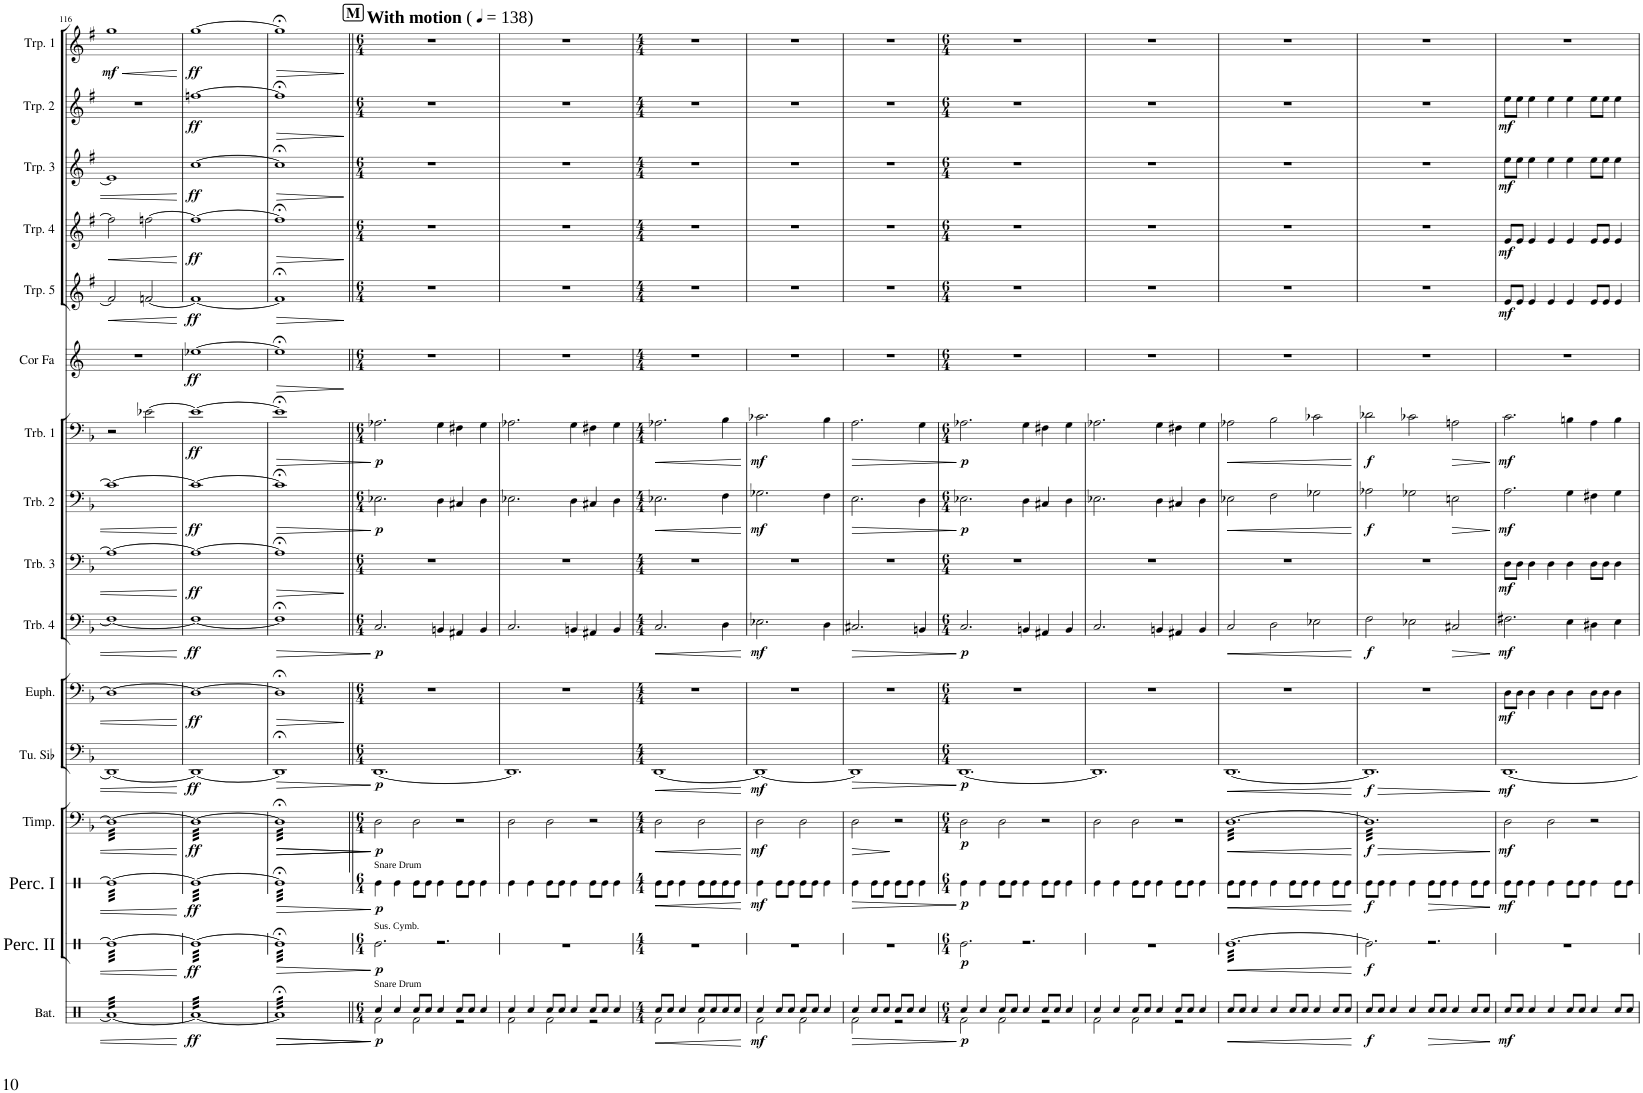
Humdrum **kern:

**kern	**dynam	**kern	**dynam	**kern	**dynam	**kern	**dynam	**kern	**dynam	**kern	**dynam	**kern	**dynam	**kern	**dynam	**kern	**dynam	**kern	**dynam	**kern	**dynam	**kern	**dynam	**kern	**dynam	**kern	**dynam	**kern	**dynam	**kern	**dynam
*part16	*part16	*part15	*part15	*part14	*part14	*part13	*part13	*part12	*part12	*part11	*part11	*part10	*part10	*part9	*part9	*part8	*part8	*part7	*part7	*part6	*part6	*part5	*part5	*part4	*part4	*part3	*part3	*part2	*part2	*part1	*part1
*staff16	*staff16	*staff15	*staff15	*staff14	*staff14	*staff13	*staff13	*staff12	*staff12	*staff11	*staff11	*staff10	*staff10	*staff9	*staff9	*staff8	*staff8	*staff7	*staff7	*staff6	*staff6	*staff5	*staff5	*staff4	*staff4	*staff3	*staff3	*staff2	*staff2	*staff1	*staff1
*I"Batterie	*	*I"Percussion II	*	*I"Percussion I	*	*I"Timpani	*	*I"Tuba en Sib	*	*I"Euphonium	*	*I"Trombone 4	*	*I"Trombone 3	*	*I"Trombone 2	*	*I"Trombone 1	*	*I"Cor en Fa	*	*I"Trompette 5	*	*I"Trompette 4	*	*I"Trompette 3	*	*I"Trompette 2	*	*I"Trompette 1	*
*I'Bat.	*	*I'Perc. II	*	*I'Perc. I	*	*I'Timp.	*	*I'Tu. Sib	*	*I'Euph.	*	*I'Trb. 4	*	*I'Trb. 3	*	*I'Trb. 2	*	*I'Trb. 1	*	*I'Cor Fa	*	*I'Trp. 5	*	*I'Trp. 4	*	*I'Trp. 3	*	*I'Trp. 2	*	*I'Trp. 1	*
!!LO:PB:g=z
*clefX	*	*clefX	*	*clefX	*	*clefF4	*	*clefF4	*	*clefF4	*	*clefF4	*	*clefF4	*	*clefF4	*	*clefF4	*	*clefG2	*	*clefG2	*	*clefG2	*	*clefG2	*	*clefG2	*	*clefG2	*
*	*	*	*	*	*	*	*	*	*	*	*	*	*	*	*	*	*	*	*	*Trd4c7	*	*Trd1c2	*	*Trd1c2	*	*Trd1c2	*	*Trd1c2	*	*Trd1c2	*
*k[]	*	*k[]	*	*k[]	*	*k[b-]	*	*k[b-]	*	*k[b-]	*	*k[b-]	*	*k[b-]	*	*k[b-]	*	*k[b-]	*	*k[]	*	*k[f#]	*	*k[f#]	*	*k[f#]	*	*k[f#]	*	*k[f#]	*
*M4/4	*	*M4/4	*	*M4/4	*	*M4/4	*	*M4/4	*	*M4/4	*	*M4/4	*	*M4/4	*	*M4/4	*	*M4/4	*	*M4/4	*	*M4/4	*	*M4/4	*	*M4/4	*	*M4/4	*	*M4/4	*
=116	=116	=116	=116	=116	=116	=116	=116	=116	=116	=116	=116	=116	=116	=116	=116	=116	=116	=116	=116	=116	=116	=116	=116	=116	=116	=116	=116	=116	=116	=116	=116
!	!	!	!	!	!	!	!	!	!	!	!	!	!	!	!	!	!	!	!	!	!	!	!LO:HP:b	!	!LO:HP:b	!	!	!	!	!	!LO:HP:b
!	!	!	!	!	!	!	!	!	!	!	!	!	!	!	!	!	!	!	!	!	!	!	!	!	!	!	!	!	!	!	!LO:DY:n=1:b
*tremolo	*	*	*	*	*	*	*	*	*	*	*	*	*	*	*	*	*	*	*	*	*	*	*	*	*	*	*	*	*	*	*
*	*	*tremolo	*	*	*	*	*	*	*	*	*	*	*	*	*	*	*	*	*	*	*	*	*	*	*	*	*	*	*	*	*
*	*	*	*	*tremolo	*	*	*	*	*	*	*	*	*	*	*	*	*	*	*	*	*	*	*	*	*	*	*	*	*	*	*
*	*	*	*	*	*	*tremolo	*	*	*	*	*	*	*	*	*	*	*	*	*	*	*	*	*	*	*	*	*	*	*	*	*
32RaLLL	.	32ReLLL	.	32ReLLL	.	32DLLL	.	1DD_	.	1D_	.	1F_	.	1A-_	.	1c_	.	2r	.	1r	.	2f/]	<	2ff\]	<	1e]	.	1r	.	1gg	< mf
32Ra	.	32Re	.	32Re	.	32D	.	.	.	.	.	.	.	.	.	.	.	.	.	.	.	.	.	.	.	.	.	.	.	.	.
32Ra	.	32Re	.	32Re	.	32D	.	.	.	.	.	.	.	.	.	.	.	.	.	.	.	.	.	.	.	.	.	.	.	.	.
32Ra	.	32Re	.	32Re	.	32D	.	.	.	.	.	.	.	.	.	.	.	.	.	.	.	.	.	.	.	.	.	.	.	.	.
32Ra	.	32Re	.	32Re	.	32D	.	.	.	.	.	.	.	.	.	.	.	.	.	.	.	.	.	.	.	.	.	.	.	.	.
32Ra	.	32Re	.	32Re	.	32D	.	.	.	.	.	.	.	.	.	.	.	.	.	.	.	.	.	.	.	.	.	.	.	.	.
32Ra	.	32Re	.	32Re	.	32D	.	.	.	.	.	.	.	.	.	.	.	.	.	.	.	.	.	.	.	.	.	.	.	.	.
32Ra	.	32Re	.	32Re	.	32D	.	.	.	.	.	.	.	.	.	.	.	.	.	.	.	.	.	.	.	.	.	.	.	.	.
32Ra	.	32Re	.	32Re	.	32D	.	.	.	.	.	.	.	.	.	.	.	.	.	.	.	.	.	.	.	.	.	.	.	.	.
32Ra	.	32Re	.	32Re	.	32D	.	.	.	.	.	.	.	.	.	.	.	.	.	.	.	.	.	.	.	.	.	.	.	.	.
32Ra	.	32Re	.	32Re	.	32D	.	.	.	.	.	.	.	.	.	.	.	.	.	.	.	.	.	.	.	.	.	.	.	.	.
32Ra	.	32Re	.	32Re	.	32D	.	.	.	.	.	.	.	.	.	.	.	.	.	.	.	.	.	.	.	.	.	.	.	.	.
32Ra	.	32Re	.	32Re	.	32D	.	.	.	.	.	.	.	.	.	.	.	.	.	.	.	.	.	.	.	.	.	.	.	.	.
32Ra	.	32Re	.	32Re	.	32D	.	.	.	.	.	.	.	.	.	.	.	.	.	.	.	.	.	.	.	.	.	.	.	.	.
32Ra	.	32Re	.	32Re	.	32D	.	.	.	.	.	.	.	.	.	.	.	.	.	.	.	.	.	.	.	.	.	.	.	.	.
32Ra	.	32Re	.	32Re	.	32D	.	.	.	.	.	.	.	.	.	.	.	.	.	.	.	.	.	.	.	.	.	.	.	.	.
32Ra	.	32Re	.	32Re	.	32D	.	.	.	.	.	.	.	.	.	.	.	[2e-X\	.	.	.	[2fn/	.	[2ffn\	.	.	.	.	.	.	.
32Ra	.	32Re	.	32Re	.	32D	.	.	.	.	.	.	.	.	.	.	.	.	.	.	.	.	.	.	.	.	.	.	.	.	.
32Ra	.	32Re	.	32Re	.	32D	.	.	.	.	.	.	.	.	.	.	.	.	.	.	.	.	.	.	.	.	.	.	.	.	.
32Ra	.	32Re	.	32Re	.	32D	.	.	.	.	.	.	.	.	.	.	.	.	.	.	.	.	.	.	.	.	.	.	.	.	.
32Ra	.	32Re	.	32Re	.	32D	.	.	.	.	.	.	.	.	.	.	.	.	.	.	.	.	.	.	.	.	.	.	.	.	.
32Ra	.	32Re	.	32Re	.	32D	.	.	.	.	.	.	.	.	.	.	.	.	.	.	.	.	.	.	.	.	.	.	.	.	.
32Ra	.	32Re	.	32Re	.	32D	.	.	.	.	.	.	.	.	.	.	.	.	.	.	.	.	.	.	.	.	.	.	.	.	.
32Ra	.	32Re	.	32Re	.	32D	.	.	.	.	.	.	.	.	.	.	.	.	.	.	.	.	.	.	.	.	.	.	.	.	.
32Ra	.	32Re	.	32Re	.	32D	.	.	.	.	.	.	.	.	.	.	.	.	.	.	.	.	.	.	.	.	.	.	.	.	.
32Ra	.	32Re	.	32Re	.	32D	.	.	.	.	.	.	.	.	.	.	.	.	.	.	.	.	.	.	.	.	.	.	.	.	.
32Ra	.	32Re	.	32Re	.	32D	.	.	.	.	.	.	.	.	.	.	.	.	.	.	.	.	.	.	.	.	.	.	.	.	.
32Ra	.	32Re	.	32Re	.	32D	.	.	.	.	.	.	.	.	.	.	.	.	.	.	.	.	.	.	.	.	.	.	.	.	.
32Ra	.	32Re	.	32Re	.	32D	.	.	.	.	.	.	.	.	.	.	.	.	.	.	.	.	.	.	.	.	.	.	.	.	.
32Ra	.	32Re	.	32Re	.	32D	.	.	.	.	.	.	.	.	.	.	.	.	.	.	.	.	.	.	.	.	.	.	.	.	.
32Ra	.	32Re	.	32Re	.	32D	.	.	.	.	.	.	.	.	.	.	.	.	.	.	.	.	.	.	.	.	.	.	.	.	.
32RaJJJ	.	32ReJJJ	.	32ReJJJ	.	32DJJJ	.	.	.	.	.	.	.	.	.	.	.	.	.	.	.	.	.	.	.	.	.	.	.	.	.
.	.	.	.	.	.	.	.	.	.	.	.	.	.	.	.	.	.	.	.	.	.	.	[	.	[	.	.	.	.	.	[
=117	=117	=117	=117	=117	=117	=117	=117	=117	=117	=117	=117	=117	=117	=117	=117	=117	=117	=117	=117	=117	=117	=117	=117	=117	=117	=117	=117	=117	=117	=117	=117
!	!LO:DY:b	!	!LO:DY:b	!	!LO:DY:b	!	!LO:DY:b	!	!LO:DY:b	!	!LO:DY:b	!	!LO:DY:b	!	!LO:DY:b	!	!LO:DY:b	!	!LO:DY:b	!	!LO:DY:b	!	!LO:DY:b	!	!LO:DY:b	!	!LO:DY:b	!	!LO:DY:b	!	!LO:DY:b
32RaLLL	ff	32ReLLL	ff	32ReLLL	ff	32DLLL	ff	1DD_	ff	1D_	ff	1F_	ff	1A-_	ff	1c_	ff	1e-_	ff	[1ee-X	ff	1f_	ff	1ff_	ff	[1cc	ff	[1ffn	ff	[1gg	ff
32Ra	.	32Re	.	32Re	.	32D	.	.	.	.	.	.	.	.	.	.	.	.	.	.	.	.	.	.	.	.	.	.	.	.	.
32Ra	.	32Re	.	32Re	.	32D	.	.	.	.	.	.	.	.	.	.	.	.	.	.	.	.	.	.	.	.	.	.	.	.	.
32Ra	.	32Re	.	32Re	.	32D	.	.	.	.	.	.	.	.	.	.	.	.	.	.	.	.	.	.	.	.	.	.	.	.	.
32Ra	.	32Re	.	32Re	.	32D	.	.	.	.	.	.	.	.	.	.	.	.	.	.	.	.	.	.	.	.	.	.	.	.	.
32Ra	.	32Re	.	32Re	.	32D	.	.	.	.	.	.	.	.	.	.	.	.	.	.	.	.	.	.	.	.	.	.	.	.	.
32Ra	.	32Re	.	32Re	.	32D	.	.	.	.	.	.	.	.	.	.	.	.	.	.	.	.	.	.	.	.	.	.	.	.	.
32Ra	.	32Re	.	32Re	.	32D	.	.	.	.	.	.	.	.	.	.	.	.	.	.	.	.	.	.	.	.	.	.	.	.	.
32Ra	.	32Re	.	32Re	.	32D	.	.	.	.	.	.	.	.	.	.	.	.	.	.	.	.	.	.	.	.	.	.	.	.	.
32Ra	.	32Re	.	32Re	.	32D	.	.	.	.	.	.	.	.	.	.	.	.	.	.	.	.	.	.	.	.	.	.	.	.	.
32Ra	.	32Re	.	32Re	.	32D	.	.	.	.	.	.	.	.	.	.	.	.	.	.	.	.	.	.	.	.	.	.	.	.	.
32Ra	.	32Re	.	32Re	.	32D	.	.	.	.	.	.	.	.	.	.	.	.	.	.	.	.	.	.	.	.	.	.	.	.	.
32Ra	.	32Re	.	32Re	.	32D	.	.	.	.	.	.	.	.	.	.	.	.	.	.	.	.	.	.	.	.	.	.	.	.	.
32Ra	.	32Re	.	32Re	.	32D	.	.	.	.	.	.	.	.	.	.	.	.	.	.	.	.	.	.	.	.	.	.	.	.	.
32Ra	.	32Re	.	32Re	.	32D	.	.	.	.	.	.	.	.	.	.	.	.	.	.	.	.	.	.	.	.	.	.	.	.	.
32Ra	.	32Re	.	32Re	.	32D	.	.	.	.	.	.	.	.	.	.	.	.	.	.	.	.	.	.	.	.	.	.	.	.	.
32Ra	.	32Re	.	32Re	.	32D	.	.	.	.	.	.	.	.	.	.	.	.	.	.	.	.	.	.	.	.	.	.	.	.	.
32Ra	.	32Re	.	32Re	.	32D	.	.	.	.	.	.	.	.	.	.	.	.	.	.	.	.	.	.	.	.	.	.	.	.	.
32Ra	.	32Re	.	32Re	.	32D	.	.	.	.	.	.	.	.	.	.	.	.	.	.	.	.	.	.	.	.	.	.	.	.	.
32Ra	.	32Re	.	32Re	.	32D	.	.	.	.	.	.	.	.	.	.	.	.	.	.	.	.	.	.	.	.	.	.	.	.	.
32Ra	.	32Re	.	32Re	.	32D	.	.	.	.	.	.	.	.	.	.	.	.	.	.	.	.	.	.	.	.	.	.	.	.	.
32Ra	.	32Re	.	32Re	.	32D	.	.	.	.	.	.	.	.	.	.	.	.	.	.	.	.	.	.	.	.	.	.	.	.	.
32Ra	.	32Re	.	32Re	.	32D	.	.	.	.	.	.	.	.	.	.	.	.	.	.	.	.	.	.	.	.	.	.	.	.	.
32Ra	.	32Re	.	32Re	.	32D	.	.	.	.	.	.	.	.	.	.	.	.	.	.	.	.	.	.	.	.	.	.	.	.	.
32Ra	.	32Re	.	32Re	.	32D	.	.	.	.	.	.	.	.	.	.	.	.	.	.	.	.	.	.	.	.	.	.	.	.	.
32Ra	.	32Re	.	32Re	.	32D	.	.	.	.	.	.	.	.	.	.	.	.	.	.	.	.	.	.	.	.	.	.	.	.	.
32Ra	.	32Re	.	32Re	.	32D	.	.	.	.	.	.	.	.	.	.	.	.	.	.	.	.	.	.	.	.	.	.	.	.	.
32Ra	.	32Re	.	32Re	.	32D	.	.	.	.	.	.	.	.	.	.	.	.	.	.	.	.	.	.	.	.	.	.	.	.	.
32Ra	.	32Re	.	32Re	.	32D	.	.	.	.	.	.	.	.	.	.	.	.	.	.	.	.	.	.	.	.	.	.	.	.	.
32Ra	.	32Re	.	32Re	.	32D	.	.	.	.	.	.	.	.	.	.	.	.	.	.	.	.	.	.	.	.	.	.	.	.	.
32Ra	.	32Re	.	32Re	.	32D	.	.	.	.	.	.	.	.	.	.	.	.	.	.	.	.	.	.	.	.	.	.	.	.	.
32RaJJJ	.	32ReJJJ	.	32ReJJJ	.	32DJJJ	.	.	.	.	.	.	.	.	.	.	.	.	.	.	.	.	.	.	.	.	.	.	.	.	.
=118	=118	=118	=118	=118	=118	=118	=118	=118	=118	=118	=118	=118	=118	=118	=118	=118	=118	=118	=118	=118	=118	=118	=118	=118	=118	=118	=118	=118	=118	=118	=118
!	!LO:HP:b	!	!	!	!	!	!	!	!	!	!	!	!	!	!	!	!	!	!	!	!	!	!	!	!	!	!	!	!	!	!
!	!LO:HP:n=1:b	!	!LO:HP:b	!	!LO:HP:b	!	!LO:HP:b	!	!	!	!	!	!	!	!	!	!	!	!	!	!	!	!	!	!	!	!	!	!	!	!
!	!	!	!	!	!	!	!LO:HP:n=1:b	!	!LO:HP:b	!	!LO:HP:b	!	!LO:HP:b	!	!LO:HP:b	!	!LO:HP:b	!	!LO:HP:b	!	!LO:HP:b	!	!LO:HP:b	!	!LO:HP:b	!	!LO:HP:b	!	!LO:HP:b	!	!LO:HP:b
32Ra;<]LLL	> >	32Re;<]LLL	>	32Re;<]LLL	>	32D;<]LLL	> >	1DD;<]	>	1D;<]	>	1F;<]	>	1A-;<]	>	1c;<]	>	1e-;<]	>	1ee-;<]	>	1f;<]	>	1ff;<]	>	1cc;<]	>	1ff;<]	>	1gg;<]	>
32Ra;<	.	32Re;<	.	32Re;<	.	32D;<	.	.	.	.	.	.	.	.	.	.	.	.	.	.	.	.	.	.	.	.	.	.	.	.	.
32Ra;<	.	32Re;<	.	32Re;<	.	32D;<	.	.	.	.	.	.	.	.	.	.	.	.	.	.	.	.	.	.	.	.	.	.	.	.	.
32Ra;<	.	32Re;<	.	32Re;<	.	32D;<	.	.	.	.	.	.	.	.	.	.	.	.	.	.	.	.	.	.	.	.	.	.	.	.	.
32Ra;<	.	32Re;<	.	32Re;<	.	32D;<	.	.	.	.	.	.	.	.	.	.	.	.	.	.	.	.	.	.	.	.	.	.	.	.	.
32Ra;<	.	32Re;<	.	32Re;<	.	32D;<	.	.	.	.	.	.	.	.	.	.	.	.	.	.	.	.	.	.	.	.	.	.	.	.	.
32Ra;<	.	32Re;<	.	32Re;<	.	32D;<	.	.	.	.	.	.	.	.	.	.	.	.	.	.	.	.	.	.	.	.	.	.	.	.	.
32Ra;<	.	32Re;<	.	32Re;<	.	32D;<	.	.	.	.	.	.	.	.	.	.	.	.	.	.	.	.	.	.	.	.	.	.	.	.	.
32Ra;<	.	32Re;<	.	32Re;<	.	32D;<	.	.	.	.	.	.	.	.	.	.	.	.	.	.	.	.	.	.	.	.	.	.	.	.	.
32Ra;<	.	32Re;<	.	32Re;<	.	32D;<	.	.	.	.	.	.	.	.	.	.	.	.	.	.	.	.	.	.	.	.	.	.	.	.	.
32Ra;<	.	32Re;<	.	32Re;<	.	32D;<	.	.	.	.	.	.	.	.	.	.	.	.	.	.	.	.	.	.	.	.	.	.	.	.	.
32Ra;<	.	32Re;<	.	32Re;<	.	32D;<	.	.	.	.	.	.	.	.	.	.	.	.	.	.	.	.	.	.	.	.	.	.	.	.	.
32Ra;<	.	32Re;<	.	32Re;<	.	32D;<	.	.	.	.	.	.	.	.	.	.	.	.	.	.	.	.	.	.	.	.	.	.	.	.	.
32Ra;<	.	32Re;<	.	32Re;<	.	32D;<	.	.	.	.	.	.	.	.	.	.	.	.	.	.	.	.	.	.	.	.	.	.	.	.	.
32Ra;<	.	32Re;<	.	32Re;<	.	32D;<	.	.	.	.	.	.	.	.	.	.	.	.	.	.	.	.	.	.	.	.	.	.	.	.	.
32Ra;<	.	32Re;<	.	32Re;<	.	32D;<	.	.	.	.	.	.	.	.	.	.	.	.	.	.	.	.	.	.	.	.	.	.	.	.	.
32Ra;<	.	32Re;<	.	32Re;<	.	32D;<	.	.	.	.	.	.	.	.	.	.	.	.	.	.	.	.	.	.	.	.	.	.	.	.	.
32Ra;<	.	32Re;<	.	32Re;<	.	32D;<	.	.	.	.	.	.	.	.	.	.	.	.	.	.	.	.	.	.	.	.	.	.	.	.	.
32Ra;<	.	32Re;<	.	32Re;<	.	32D;<	.	.	.	.	.	.	.	.	.	.	.	.	.	.	.	.	.	.	.	.	.	.	.	.	.
32Ra;<	.	32Re;<	.	32Re;<	.	32D;<	.	.	.	.	.	.	.	.	.	.	.	.	.	.	.	.	.	.	.	.	.	.	.	.	.
32Ra;<	.	32Re;<	.	32Re;<	.	32D;<	.	.	.	.	.	.	.	.	.	.	.	.	.	.	.	.	.	.	.	.	.	.	.	.	.
32Ra;<	.	32Re;<	.	32Re;<	.	32D;<	.	.	.	.	.	.	.	.	.	.	.	.	.	.	.	.	.	.	.	.	.	.	.	.	.
32Ra;<	.	32Re;<	.	32Re;<	.	32D;<	.	.	.	.	.	.	.	.	.	.	.	.	.	.	.	.	.	.	.	.	.	.	.	.	.
32Ra;<	.	32Re;<	.	32Re;<	.	32D;<	.	.	.	.	.	.	.	.	.	.	.	.	.	.	.	.	.	.	.	.	.	.	.	.	.
32Ra;<	.	32Re;<	.	32Re;<	.	32D;<	.	.	.	.	.	.	.	.	.	.	.	.	.	.	.	.	.	.	.	.	.	.	.	.	.
32Ra;<	.	32Re;<	.	32Re;<	.	32D;<	.	.	.	.	.	.	.	.	.	.	.	.	.	.	.	.	.	.	.	.	.	.	.	.	.
32Ra;<	.	32Re;<	.	32Re;<	.	32D;<	.	.	.	.	.	.	.	.	.	.	.	.	.	.	.	.	.	.	.	.	.	.	.	.	.
32Ra;<	.	32Re;<	.	32Re;<	.	32D;<	.	.	.	.	.	.	.	.	.	.	.	.	.	.	.	.	.	.	.	.	.	.	.	.	.
32Ra;<	.	32Re;<	.	32Re;<	.	32D;<	.	.	.	.	.	.	.	.	.	.	.	.	.	.	.	.	.	.	.	.	.	.	.	.	.
32Ra;<	.	32Re;<	.	32Re;<	.	32D;<	.	.	.	.	.	.	.	.	.	.	.	.	.	.	.	.	.	.	.	.	.	.	.	.	.
32Ra;<	.	32Re;<	.	32Re;<	.	32D;<	.	.	.	.	.	.	.	.	.	.	.	.	.	.	.	.	.	.	.	.	.	.	.	.	.
32Ra;<JJJ	.	32Re;<JJJ	.	32Re;<JJJ	.	32D;<JJJ	.	.	.	.	.	.	.	.	.	.	.	.	.	.	.	.	.	.	.	.	.	.	.	.	.
*	*	*	*	*	*	*Xtremolo	*	*	*	*	*	*	*	*	*	*	*	*	*	*	*	*	*	*	*	*	*	*	*	*	*
*	*	*	*	*Xtremolo	*	*	*	*	*	*	*	*	*	*	*	*	*	*	*	*	*	*	*	*	*	*	*	*	*	*	*
*	*	*Xtremolo	*	*	*	*	*	*	*	*	*	*	*	*	*	*	*	*	*	*	*	*	*	*	*	*	*	*	*	*	*
*Xtremolo	*	*	*	*	*	*	*	*	*	*	*	*	*	*	*	*	*	*	*	*	*	*	*	*	*	*	*	*	*	*	*
.	]	.	]	.	]	.	]	.	]	.	]	.	]	.	]	.	]	.	]	.	]	.	]	.	]	.	]	.	]	.	]
=119||	=119||	=119||	=119||	=119||	=119||	=119||	=119||	=119||	=119||	=119||	=119||	=119||	=119||	=119||	=119||	=119||	=119||	=119||	=119||	=119||	=119||	=119||	=119||	=119||	=119||	=119||	=119||	=119||	=119||	=119||	=119||
!!LO:REH:place=s1:a:B:cj:fs=14:t=M
*M6/4	*	*M6/4	*	*M6/4	*	*M6/4	*	*M6/4	*	*M6/4	*	*M6/4	*	*M6/4	*	*M6/4	*	*M6/4	*	*M6/4	*	*M6/4	*	*M6/4	*	*M6/4	*	*M6/4	*	*M6/4	*
*	*	*	*	*	*	*	*	*	*	*	*	*	*	*	*	*	*	*	*	*	*	*	*	*	*	*	*	*	*	*MM138	*
*^	*	*	*	*	*	*	*	*	*	*	*	*	*	*	*	*	*	*	*	*	*	*	*	*	*	*	*	*	*	*	*
!	!	!	!	!	!	!	!	!	!	!	!	!	!	!	!	!	!	!	!	!	!	!	!	!	!	!	!	!	!	!	!LO:TX:a:B:t=With motion	!
!	!	!	!	!	!	!	!	!	!	!	!	!	!	!	!	!	!	!	!	!	!	!	!	!	!	!	!	!	!	!	!LO:TX:a:t=(	!
!	!	!	!	!	!	!	!	!	!	!	!	!	!	!	!	!	!	!	!	!	!	!	!	!	!	!	!	!	!	!	!LO:TX:a:t=)	!
!	!	!	!	!	!LO:TX:a:t=Snare Drum	!	!	!	!	!	!	!	!	!	!	!	!	!	!	!	!	!	!	!	!	!	!	!	!	!	!	!
!	!	!	!LO:TX:a:t=Sus. Cymb.	!	!	!	!	!	!	!	!	!	!	!	!	!	!	!	!	!	!	!	!	!	!	!	!	!	!	!	!	!
!LO:TX:a:t=Snare Drum	!	!	!	!	!	!	!	!	!	!	!	!	!	!	!	!	!	!	!	!	!	!	!	!	!	!	!	!	!	!	!	!
!	!	!LO:DY:b	!	!LO:DY:b	!	!LO:DY:b	!	!LO:DY:b	!	!LO:DY:b	!	!	!	!LO:DY:b	!	!	!	!LO:DY:b	!	!LO:DY:b	!	!	!	!	!	!	!	!	!	!	!	!
4Rcc/	2Rf\	p	2.Re\	p	4Re\	p	2D\	p	[1.DD	p	1.r	.	2.C/	p	1.r	.	2.E-X\	p	2.A-X\	p	1.r	.	1.r	.	1.r	.	1.r	.	1.r	.	1.r	.
4Rcc/	.	]	.	.	4Re\	.	.	.	.	.	.	.	.	.	.	.	.	.	.	.	.	.	.	.	.	.	.	.	.	.	.	.
8Rcc/L	2Rf\	.	.	.	8Re\L	.	2D\	]	.	.	.	.	.	.	.	.	.	.	.	.	.	.	.	.	.	.	.	.	.	.	.	.
8Rcc/J	.	.	.	.	8Re\J	.	.	.	.	.	.	.	.	.	.	.	.	.	.	.	.	.	.	.	.	.	.	.	.	.	.	.
4Rcc/	.	.	2.r	.	4Re\	.	.	.	.	.	.	.	4BBn/	.	.	.	4D\	.	4G\	.	.	.	.	.	.	.	.	.	.	.	.	.
8Rcc/L	2r	.	.	.	8Re\L	.	2r	.	.	.	.	.	4AA#X/	.	.	.	4C#X/	.	4F#X\	.	.	.	.	.	.	.	.	.	.	.	.	.
8Rcc/J	.	.	.	.	8Re\J	.	.	.	.	.	.	.	.	.	.	.	.	.	.	.	.	.	.	.	.	.	.	.	.	.	.	.
4Rcc/	.	.	.	.	4Re\	.	.	.	.	.	.	.	4BB/	.	.	.	4D\	.	4G\	.	.	.	.	.	.	.	.	.	.	.	.	.
=120	=120	=120	=120	=120	=120	=120	=120	=120	=120	=120	=120	=120	=120	=120	=120	=120	=120	=120	=120	=120	=120	=120	=120	=120	=120	=120	=120	=120	=120	=120	=120	=120
4Rcc/	2Rf\	.	1.r	.	4Re\	.	2D\	.	1.DD]	.	1.r	.	2.C/	.	1.r	.	2.E-X\	.	2.A-X\	.	1.r	.	1.r	.	1.r	.	1.r	.	1.r	.	1.r	.
4Rcc/	.	.	.	.	4Re\	.	.	.	.	.	.	.	.	.	.	.	.	.	.	.	.	.	.	.	.	.	.	.	.	.	.	.
8Rcc/L	2Rf\	.	.	.	8Re\L	.	2D\	.	.	.	.	.	.	.	.	.	.	.	.	.	.	.	.	.	.	.	.	.	.	.	.	.
8Rcc/J	.	.	.	.	8Re\J	.	.	.	.	.	.	.	.	.	.	.	.	.	.	.	.	.	.	.	.	.	.	.	.	.	.	.
4Rcc/	.	.	.	.	4Re\	.	.	.	.	.	.	.	4BBn/	.	.	.	4D\	.	4G\	.	.	.	.	.	.	.	.	.	.	.	.	.
8Rcc/L	2r	.	.	.	8Re\L	.	2r	.	.	.	.	.	4AA#X/	.	.	.	4C#X/	.	4F#X\	.	.	.	.	.	.	.	.	.	.	.	.	.
8Rcc/J	.	.	.	.	8Re\J	.	.	.	.	.	.	.	.	.	.	.	.	.	.	.	.	.	.	.	.	.	.	.	.	.	.	.
4Rcc/	.	.	.	.	4Re\	.	.	.	.	.	.	.	4BB/	.	.	.	4D\	.	4G\	.	.	.	.	.	.	.	.	.	.	.	.	.
=121	=121	=121	=121	=121	=121	=121	=121	=121	=121	=121	=121	=121	=121	=121	=121	=121	=121	=121	=121	=121	=121	=121	=121	=121	=121	=121	=121	=121	=121	=121	=121	=121
*M4/4	*	*	*M4/4	*	*M4/4	*	*M4/4	*	*M4/4	*	*M4/4	*	*M4/4	*	*M4/4	*	*M4/4	*	*M4/4	*	*M4/4	*	*M4/4	*	*M4/4	*	*M4/4	*	*M4/4	*	*M4/4	*
!	!	!LO:HP:b	!	!	!	!LO:HP:b	!	!LO:HP:b	!	!LO:HP:b	!	!	!	!LO:HP:b	!	!	!	!LO:HP:b	!	!LO:HP:b	!	!	!	!	!	!	!	!	!	!	!	!
8Rcc/L	2Rf\	<	1r	.	8Re\L	<	2D\	<	[1DD	<	1r	.	2.C/	<	1r	.	2.E-X\	<	2.A-X\	<	1r	.	1r	.	1r	.	1r	.	1r	.	1r	.
8Rcc/J	.	.	.	.	8Re\J	.	.	.	.	.	.	.	.	.	.	.	.	.	.	.	.	.	.	.	.	.	.	.	.	.	.	.
4Rcc/	.	.	.	.	4Re\	.	.	.	.	.	.	.	.	.	.	.	.	.	.	.	.	.	.	.	.	.	.	.	.	.	.	.
8Rcc/L	2Rf\	.	.	.	8Re\L	.	2D\	.	.	.	.	.	.	.	.	.	.	.	.	.	.	.	.	.	.	.	.	.	.	.	.	.
8Rcc/	.	.	.	.	8Re\	.	.	.	.	.	.	.	.	.	.	.	.	.	.	.	.	.	.	.	.	.	.	.	.	.	.	.
8Rcc/	.	.	.	.	8Re\	.	.	.	.	.	.	.	4D\	.	.	.	4F\	.	4B-\	.	.	.	.	.	.	.	.	.	.	.	.	.
8Rcc/J	.	.	.	.	8Re\J	.	.	.	.	.	.	.	.	.	.	.	.	.	.	.	.	.	.	.	.	.	.	.	.	.	.	.
*v	*v	*	*	*	*	*	*	*	*	*	*	*	*	*	*	*	*	*	*	*	*	*	*	*	*	*	*	*	*	*	*	*
.	[	.	.	.	[	.	[	.	[	.	.	.	[	.	.	.	[	.	[	.	.	.	.	.	.	.	.	.	.	.	.
=122	=122	=122	=122	=122	=122	=122	=122	=122	=122	=122	=122	=122	=122	=122	=122	=122	=122	=122	=122	=122	=122	=122	=122	=122	=122	=122	=122	=122	=122	=122	=122
*^	*	*	*	*	*	*	*	*	*	*	*	*	*	*	*	*	*	*	*	*	*	*	*	*	*	*	*	*	*	*	*
!	!	!LO:DY:b	!	!	!	!LO:DY:b	!	!LO:DY:b	!	!LO:DY:b	!	!	!	!LO:DY:b	!	!	!	!LO:DY:b	!	!LO:DY:b	!	!	!	!	!	!	!	!	!	!	!	!
4Rcc/	2Rf\	mf	1r	.	4Re\	mf	2D\	mf	1DD_	mf	1r	.	2.E-X\	mf	1r	.	2.G-X\	mf	2.c-X\	mf	1r	.	1r	.	1r	.	1r	.	1r	.	1r	.
8Rcc/L	.	.	.	.	8Re\L	.	.	.	.	.	.	.	.	.	.	.	.	.	.	.	.	.	.	.	.	.	.	.	.	.	.	.
8Rcc/J	.	.	.	.	8Re\J	.	.	.	.	.	.	.	.	.	.	.	.	.	.	.	.	.	.	.	.	.	.	.	.	.	.	.
8Rcc/L	2Rf\	.	.	.	8Re\L	.	2D\	.	.	.	.	.	.	.	.	.	.	.	.	.	.	.	.	.	.	.	.	.	.	.	.	.
8Rcc/J	.	.	.	.	8Re\J	.	.	.	.	.	.	.	.	.	.	.	.	.	.	.	.	.	.	.	.	.	.	.	.	.	.	.
4Rcc/	.	.	.	.	4Re\	.	.	.	.	.	.	.	4D\	.	.	.	4F\	.	4B-\	.	.	.	.	.	.	.	.	.	.	.	.	.
=123	=123	=123	=123	=123	=123	=123	=123	=123	=123	=123	=123	=123	=123	=123	=123	=123	=123	=123	=123	=123	=123	=123	=123	=123	=123	=123	=123	=123	=123	=123	=123	=123
!	!	!LO:HP:b	!	!	!	!LO:HP:b	!	!LO:HP:b	!	!LO:HP:b	!	!	!	!LO:HP:b	!	!	!	!LO:HP:b	!	!LO:HP:b	!	!	!	!	!	!	!	!	!	!	!	!
4Rcc/	2Rf\	>	1r	.	4Re\	>	2D\	>	1DD]	>	1r	.	2.C#X/	>	1r	.	2.E\	>	2.A\	>	1r	.	1r	.	1r	.	1r	.	1r	.	1r	.
8Rcc/L	.	.	.	.	8Re\L	.	.	.	.	.	.	.	.	.	.	.	.	.	.	.	.	.	.	.	.	.	.	.	.	.	.	.
8Rcc/J	.	.	.	.	8Re\J	.	.	.	.	.	.	.	.	.	.	.	.	.	.	.	.	.	.	.	.	.	.	.	.	.	.	.
8Rcc/L	2r	.	.	.	8Re\L	.	2r	]	.	.	.	.	.	.	.	.	.	.	.	.	.	.	.	.	.	.	.	.	.	.	.	.
8Rcc/J	.	.	.	.	8Re\J	.	.	.	.	.	.	.	.	.	.	.	.	.	.	.	.	.	.	.	.	.	.	.	.	.	.	.
4Rcc/	.	.	.	.	4Re\	.	.	.	.	.	.	.	4BBn/	.	.	.	4D\	.	4G\	.	.	.	.	.	.	.	.	.	.	.	.	.
*v	*v	*	*	*	*	*	*	*	*	*	*	*	*	*	*	*	*	*	*	*	*	*	*	*	*	*	*	*	*	*	*	*
.	]	.	.	.	]	.	.	.	]	.	.	.	]	.	.	.	]	.	]	.	.	.	.	.	.	.	.	.	.	.	.
=124	=124	=124	=124	=124	=124	=124	=124	=124	=124	=124	=124	=124	=124	=124	=124	=124	=124	=124	=124	=124	=124	=124	=124	=124	=124	=124	=124	=124	=124	=124	=124
*M6/4	*	*M6/4	*	*M6/4	*	*M6/4	*	*M6/4	*	*M6/4	*	*M6/4	*	*M6/4	*	*M6/4	*	*M6/4	*	*M6/4	*	*M6/4	*	*M6/4	*	*M6/4	*	*M6/4	*	*M6/4	*
*^	*	*	*	*	*	*	*	*	*	*	*	*	*	*	*	*	*	*	*	*	*	*	*	*	*	*	*	*	*	*	*
!	!	!LO:DY:b	!	!LO:DY:b	!	!LO:DY:b	!	!LO:DY:b	!	!LO:DY:b	!	!	!	!LO:DY:b	!	!	!	!LO:DY:b	!	!LO:DY:b	!	!	!	!	!	!	!	!	!	!	!	!
4Rcc/	2Rf\	p	2.Re\	p	4Re\	p	2D\	p	[1.DD	p	1.r	.	2.C/	p	1.r	.	2.E-X\	p	2.A-X\	p	1.r	.	1.r	.	1.r	.	1.r	.	1.r	.	1.r	.
4Rcc/	.	.	.	.	4Re\	.	.	.	.	.	.	.	.	.	.	.	.	.	.	.	.	.	.	.	.	.	.	.	.	.	.	.
8Rcc/L	2Rf\	.	.	.	8Re\L	.	2D\	.	.	.	.	.	.	.	.	.	.	.	.	.	.	.	.	.	.	.	.	.	.	.	.	.
8Rcc/J	.	.	.	.	8Re\J	.	.	.	.	.	.	.	.	.	.	.	.	.	.	.	.	.	.	.	.	.	.	.	.	.	.	.
4Rcc/	.	.	2.r	.	4Re\	.	.	.	.	.	.	.	4BBn/	.	.	.	4D\	.	4G\	.	.	.	.	.	.	.	.	.	.	.	.	.
8Rcc/L	2r	.	.	.	8Re\L	.	2r	.	.	.	.	.	4AA#X/	.	.	.	4C#X/	.	4F#X\	.	.	.	.	.	.	.	.	.	.	.	.	.
8Rcc/J	.	.	.	.	8Re\J	.	.	.	.	.	.	.	.	.	.	.	.	.	.	.	.	.	.	.	.	.	.	.	.	.	.	.
4Rcc/	.	.	.	.	4Re\	.	.	.	.	.	.	.	4BB/	.	.	.	4D\	.	4G\	.	.	.	.	.	.	.	.	.	.	.	.	.
=125	=125	=125	=125	=125	=125	=125	=125	=125	=125	=125	=125	=125	=125	=125	=125	=125	=125	=125	=125	=125	=125	=125	=125	=125	=125	=125	=125	=125	=125	=125	=125	=125
4Rcc/	2Rf\	.	1.r	.	4Re\	.	2D\	.	1.DD]	.	1.r	.	2.C/	.	1.r	.	2.E-X\	.	2.A-X\	.	1.r	.	1.r	.	1.r	.	1.r	.	1.r	.	1.r	.
4Rcc/	.	.	.	.	4Re\	.	.	.	.	.	.	.	.	.	.	.	.	.	.	.	.	.	.	.	.	.	.	.	.	.	.	.
8Rcc/L	2Rf\	.	.	.	8Re\L	.	2D\	.	.	.	.	.	.	.	.	.	.	.	.	.	.	.	.	.	.	.	.	.	.	.	.	.
8Rcc/J	.	.	.	.	8Re\J	.	.	.	.	.	.	.	.	.	.	.	.	.	.	.	.	.	.	.	.	.	.	.	.	.	.	.
4Rcc/	.	.	.	.	4Re\	.	.	.	.	.	.	.	4BBn/	.	.	.	4D\	.	4G\	.	.	.	.	.	.	.	.	.	.	.	.	.
8Rcc/L	2r	.	.	.	8Re\L	.	2r	.	.	.	.	.	4AA#X/	.	.	.	4C#X/	.	4F#X\	.	.	.	.	.	.	.	.	.	.	.	.	.
8Rcc/J	.	.	.	.	8Re\J	.	.	.	.	.	.	.	.	.	.	.	.	.	.	.	.	.	.	.	.	.	.	.	.	.	.	.
4Rcc/	.	.	.	.	4Re\	.	.	.	.	.	.	.	4BB/	.	.	.	4D\	.	4G\	.	.	.	.	.	.	.	.	.	.	.	.	.
*v	*v	*	*	*	*	*	*	*	*	*	*	*	*	*	*	*	*	*	*	*	*	*	*	*	*	*	*	*	*	*	*	*
=126	=126	=126	=126	=126	=126	=126	=126	=126	=126	=126	=126	=126	=126	=126	=126	=126	=126	=126	=126	=126	=126	=126	=126	=126	=126	=126	=126	=126	=126	=126	=126
!	!LO:HP:b	!	!LO:HP:b	!	!LO:HP:b	!	!LO:HP:b	!	!LO:HP:b	!	!	!	!LO:HP:b	!	!	!	!LO:HP:b	!	!LO:HP:b	!	!	!	!	!	!	!	!	!	!	!	!
*	*	*tremolo	*	*	*	*	*	*	*	*	*	*	*	*	*	*	*	*	*	*	*	*	*	*	*	*	*	*	*	*	*
*	*	*	*	*	*	*tremolo	*	*	*	*	*	*	*	*	*	*	*	*	*	*	*	*	*	*	*	*	*	*	*	*	*
8Rcc/L	<	[32ReLLL	<	8Re\L	<	[32DLLL	<	[1.DD	<	1.r	.	2C/	<	1.r	.	2E-X\	<	2A-X\	<	1.r	.	1.r	.	1.r	.	1.r	.	1.r	.	1.r	.
.	.	32Re	.	.	.	32D	.	.	.	.	.	.	.	.	.	.	.	.	.	.	.	.	.	.	.	.	.	.	.	.	.
.	.	32Re	.	.	.	32D	.	.	.	.	.	.	.	.	.	.	.	.	.	.	.	.	.	.	.	.	.	.	.	.	.
.	.	32Re	.	.	.	32D	.	.	.	.	.	.	.	.	.	.	.	.	.	.	.	.	.	.	.	.	.	.	.	.	.
8Rcc/J	.	32Re	.	8Re\J	.	32D	.	.	.	.	.	.	.	.	.	.	.	.	.	.	.	.	.	.	.	.	.	.	.	.	.
.	.	32Re	.	.	.	32D	.	.	.	.	.	.	.	.	.	.	.	.	.	.	.	.	.	.	.	.	.	.	.	.	.
.	.	32Re	.	.	.	32D	.	.	.	.	.	.	.	.	.	.	.	.	.	.	.	.	.	.	.	.	.	.	.	.	.
.	.	32Re	.	.	.	32D	.	.	.	.	.	.	.	.	.	.	.	.	.	.	.	.	.	.	.	.	.	.	.	.	.
4Rcc/	.	32Re	.	4Re\	.	32D	.	.	.	.	.	.	.	.	.	.	.	.	.	.	.	.	.	.	.	.	.	.	.	.	.
.	.	32Re	.	.	.	32D	.	.	.	.	.	.	.	.	.	.	.	.	.	.	.	.	.	.	.	.	.	.	.	.	.
.	.	32Re	.	.	.	32D	.	.	.	.	.	.	.	.	.	.	.	.	.	.	.	.	.	.	.	.	.	.	.	.	.
.	.	32Re	.	.	.	32D	.	.	.	.	.	.	.	.	.	.	.	.	.	.	.	.	.	.	.	.	.	.	.	.	.
.	.	32Re	.	.	.	32D	.	.	.	.	.	.	.	.	.	.	.	.	.	.	.	.	.	.	.	.	.	.	.	.	.
.	.	32Re	.	.	.	32D	.	.	.	.	.	.	.	.	.	.	.	.	.	.	.	.	.	.	.	.	.	.	.	.	.
.	.	32Re	.	.	.	32D	.	.	.	.	.	.	.	.	.	.	.	.	.	.	.	.	.	.	.	.	.	.	.	.	.
.	.	32Re	.	.	.	32D	.	.	.	.	.	.	.	.	.	.	.	.	.	.	.	.	.	.	.	.	.	.	.	.	.
4Rcc/	.	32Re	.	4Re\	.	32D	.	.	.	.	.	2D\	.	.	.	2F\	.	2B-\	.	.	.	.	.	.	.	.	.	.	.	.	.
.	.	32Re	.	.	.	32D	.	.	.	.	.	.	.	.	.	.	.	.	.	.	.	.	.	.	.	.	.	.	.	.	.
.	.	32Re	.	.	.	32D	.	.	.	.	.	.	.	.	.	.	.	.	.	.	.	.	.	.	.	.	.	.	.	.	.
.	.	32Re	.	.	.	32D	.	.	.	.	.	.	.	.	.	.	.	.	.	.	.	.	.	.	.	.	.	.	.	.	.
.	.	32Re	.	.	.	32D	.	.	.	.	.	.	.	.	.	.	.	.	.	.	.	.	.	.	.	.	.	.	.	.	.
.	.	32Re	.	.	.	32D	.	.	.	.	.	.	.	.	.	.	.	.	.	.	.	.	.	.	.	.	.	.	.	.	.
.	.	32Re	.	.	.	32D	.	.	.	.	.	.	.	.	.	.	.	.	.	.	.	.	.	.	.	.	.	.	.	.	.
.	.	32Re	.	.	.	32D	.	.	.	.	.	.	.	.	.	.	.	.	.	.	.	.	.	.	.	.	.	.	.	.	.
8Rcc/L	.	32Re	.	8Re\L	.	32D	.	.	.	.	.	.	.	.	.	.	.	.	.	.	.	.	.	.	.	.	.	.	.	.	.
.	.	32Re	.	.	.	32D	.	.	.	.	.	.	.	.	.	.	.	.	.	.	.	.	.	.	.	.	.	.	.	.	.
.	.	32Re	.	.	.	32D	.	.	.	.	.	.	.	.	.	.	.	.	.	.	.	.	.	.	.	.	.	.	.	.	.
.	.	32Re	.	.	.	32D	.	.	.	.	.	.	.	.	.	.	.	.	.	.	.	.	.	.	.	.	.	.	.	.	.
8Rcc/J	.	32Re	.	8Re\J	.	32D	.	.	.	.	.	.	.	.	.	.	.	.	.	.	.	.	.	.	.	.	.	.	.	.	.
.	.	32Re	.	.	.	32D	.	.	.	.	.	.	.	.	.	.	.	.	.	.	.	.	.	.	.	.	.	.	.	.	.
.	.	32Re	.	.	.	32D	.	.	.	.	.	.	.	.	.	.	.	.	.	.	.	.	.	.	.	.	.	.	.	.	.
.	.	32Re	.	.	.	32D	.	.	.	.	.	.	.	.	.	.	.	.	.	.	.	.	.	.	.	.	.	.	.	.	.
4Rcc/	.	32Re	.	4Re\	.	32D	.	.	.	.	.	2E-X\	.	.	.	2G-X\	.	2c-X\	.	.	.	.	.	.	.	.	.	.	.	.	.
.	.	32Re	.	.	.	32D	.	.	.	.	.	.	.	.	.	.	.	.	.	.	.	.	.	.	.	.	.	.	.	.	.
.	.	32Re	.	.	.	32D	.	.	.	.	.	.	.	.	.	.	.	.	.	.	.	.	.	.	.	.	.	.	.	.	.
.	.	32Re	.	.	.	32D	.	.	.	.	.	.	.	.	.	.	.	.	.	.	.	.	.	.	.	.	.	.	.	.	.
.	.	32Re	.	.	.	32D	.	.	.	.	.	.	.	.	.	.	.	.	.	.	.	.	.	.	.	.	.	.	.	.	.
.	.	32Re	.	.	.	32D	.	.	.	.	.	.	.	.	.	.	.	.	.	.	.	.	.	.	.	.	.	.	.	.	.
.	.	32Re	.	.	.	32D	.	.	.	.	.	.	.	.	.	.	.	.	.	.	.	.	.	.	.	.	.	.	.	.	.
.	.	32Re	.	.	.	32D	.	.	.	.	.	.	.	.	.	.	.	.	.	.	.	.	.	.	.	.	.	.	.	.	.
8Rcc/L	.	32Re	.	8Re\L	.	32D	.	.	.	.	.	.	.	.	.	.	.	.	.	.	.	.	.	.	.	.	.	.	.	.	.
.	.	32Re	.	.	.	32D	.	.	.	.	.	.	.	.	.	.	.	.	.	.	.	.	.	.	.	.	.	.	.	.	.
.	.	32Re	.	.	.	32D	.	.	.	.	.	.	.	.	.	.	.	.	.	.	.	.	.	.	.	.	.	.	.	.	.
.	.	32Re	.	.	.	32D	.	.	.	.	.	.	.	.	.	.	.	.	.	.	.	.	.	.	.	.	.	.	.	.	.
8Rcc/J	.	32Re	.	8Re\J	.	32D	.	.	.	.	.	.	.	.	.	.	.	.	.	.	.	.	.	.	.	.	.	.	.	.	.
.	.	32Re	.	.	.	32D	.	.	.	.	.	.	.	.	.	.	.	.	.	.	.	.	.	.	.	.	.	.	.	.	.
.	.	32Re	.	.	.	32D	.	.	.	.	.	.	.	.	.	.	.	.	.	.	.	.	.	.	.	.	.	.	.	.	.
.	.	32ReJJJ	.	.	.	32DJJJ	.	.	.	.	.	.	.	.	.	.	.	.	.	.	.	.	.	.	.	.	.	.	.	.	.
*	*	*Xtremolo	*	*	*	*	*	*	*	*	*	*	*	*	*	*	*	*	*	*	*	*	*	*	*	*	*	*	*	*	*
.	[	.	[	.	[	.	[	.	[	.	.	.	[	.	.	.	[	.	[	.	.	.	.	.	.	.	.	.	.	.	.
=127	=127	=127	=127	=127	=127	=127	=127	=127	=127	=127	=127	=127	=127	=127	=127	=127	=127	=127	=127	=127	=127	=127	=127	=127	=127	=127	=127	=127	=127	=127	=127
!	!LO:DY:b	!	!LO:DY:b	!	!LO:DY:b	!	!LO:HP:b	!	!LO:HP:b	!	!	!	!	!	!	!	!	!	!	!	!	!	!	!	!	!	!	!	!	!	!
!	!	!	!	!	!	!	!LO:DY:n=1:b	!	!LO:DY:n=1:b	!	!	!	!LO:DY:b	!	!	!	!LO:DY:b	!	!LO:DY:b	!	!	!	!	!	!	!	!	!	!	!	!
8Rcc/L	f	2.Re\]	f	8Re\L	f	32D]LLL	> f	1.DD]	> f	1.r	.	2F\	f	1.r	.	2A-X\	f	2d-X\	f	1.r	.	1.r	.	1.r	.	1.r	.	1.r	.	1.r	.
.	.	.	.	.	.	32D	.	.	.	.	.	.	.	.	.	.	.	.	.	.	.	.	.	.	.	.	.	.	.	.	.
.	.	.	.	.	.	32D	.	.	.	.	.	.	.	.	.	.	.	.	.	.	.	.	.	.	.	.	.	.	.	.	.
.	.	.	.	.	.	32D	.	.	.	.	.	.	.	.	.	.	.	.	.	.	.	.	.	.	.	.	.	.	.	.	.
8Rcc/J	.	.	.	8Re\J	.	32D	.	.	.	.	.	.	.	.	.	.	.	.	.	.	.	.	.	.	.	.	.	.	.	.	.
.	.	.	.	.	.	32D	.	.	.	.	.	.	.	.	.	.	.	.	.	.	.	.	.	.	.	.	.	.	.	.	.
.	.	.	.	.	.	32D	.	.	.	.	.	.	.	.	.	.	.	.	.	.	.	.	.	.	.	.	.	.	.	.	.
.	.	.	.	.	.	32D	.	.	.	.	.	.	.	.	.	.	.	.	.	.	.	.	.	.	.	.	.	.	.	.	.
4Rcc/	.	.	.	4Re\	.	32D	.	.	.	.	.	.	.	.	.	.	.	.	.	.	.	.	.	.	.	.	.	.	.	.	.
.	.	.	.	.	.	32D	.	.	.	.	.	.	.	.	.	.	.	.	.	.	.	.	.	.	.	.	.	.	.	.	.
.	.	.	.	.	.	32D	.	.	.	.	.	.	.	.	.	.	.	.	.	.	.	.	.	.	.	.	.	.	.	.	.
.	.	.	.	.	.	32D	.	.	.	.	.	.	.	.	.	.	.	.	.	.	.	.	.	.	.	.	.	.	.	.	.
.	.	.	.	.	.	32D	.	.	.	.	.	.	.	.	.	.	.	.	.	.	.	.	.	.	.	.	.	.	.	.	.
.	.	.	.	.	.	32D	.	.	.	.	.	.	.	.	.	.	.	.	.	.	.	.	.	.	.	.	.	.	.	.	.
.	.	.	.	.	.	32D	.	.	.	.	.	.	.	.	.	.	.	.	.	.	.	.	.	.	.	.	.	.	.	.	.
.	.	.	.	.	.	32D	.	.	.	.	.	.	.	.	.	.	.	.	.	.	.	.	.	.	.	.	.	.	.	.	.
4Rcc/	.	.	.	4Re\	.	32D	.	.	.	.	.	2E-X\	.	.	.	2G-X\	.	2c-X\	.	.	.	.	.	.	.	.	.	.	.	.	.
.	.	.	.	.	.	32D	.	.	.	.	.	.	.	.	.	.	.	.	.	.	.	.	.	.	.	.	.	.	.	.	.
.	.	.	.	.	.	32D	.	.	.	.	.	.	.	.	.	.	.	.	.	.	.	.	.	.	.	.	.	.	.	.	.
.	.	.	.	.	.	32D	.	.	.	.	.	.	.	.	.	.	.	.	.	.	.	.	.	.	.	.	.	.	.	.	.
.	.	.	.	.	.	32D	.	.	.	.	.	.	.	.	.	.	.	.	.	.	.	.	.	.	.	.	.	.	.	.	.
.	.	.	.	.	.	32D	.	.	.	.	.	.	.	.	.	.	.	.	.	.	.	.	.	.	.	.	.	.	.	.	.
.	.	.	.	.	.	32D	.	.	.	.	.	.	.	.	.	.	.	.	.	.	.	.	.	.	.	.	.	.	.	.	.
.	.	.	.	.	.	32D	.	.	.	.	.	.	.	.	.	.	.	.	.	.	.	.	.	.	.	.	.	.	.	.	.
!	!LO:HP:b	!	!	!	!LO:HP:b	!	!	!	!	!	!	!	!	!	!	!	!	!	!	!	!	!	!	!	!	!	!	!	!	!	!
8Rcc/L	>	2.r	.	8Re\L	>	32D	.	.	.	.	.	.	.	.	.	.	.	.	.	.	.	.	.	.	.	.	.	.	.	.	.
.	.	.	.	.	.	32D	.	.	.	.	.	.	.	.	.	.	.	.	.	.	.	.	.	.	.	.	.	.	.	.	.
.	.	.	.	.	.	32D	.	.	.	.	.	.	.	.	.	.	.	.	.	.	.	.	.	.	.	.	.	.	.	.	.
.	.	.	.	.	.	32D	.	.	.	.	.	.	.	.	.	.	.	.	.	.	.	.	.	.	.	.	.	.	.	.	.
8Rcc/J	.	.	.	8Re\J	.	32D	.	.	.	.	.	.	.	.	.	.	.	.	.	.	.	.	.	.	.	.	.	.	.	.	.
.	.	.	.	.	.	32D	.	.	.	.	.	.	.	.	.	.	.	.	.	.	.	.	.	.	.	.	.	.	.	.	.
.	.	.	.	.	.	32D	.	.	.	.	.	.	.	.	.	.	.	.	.	.	.	.	.	.	.	.	.	.	.	.	.
.	.	.	.	.	.	32D	.	.	.	.	.	.	.	.	.	.	.	.	.	.	.	.	.	.	.	.	.	.	.	.	.
!	!	!	!	!	!	!	!	!	!	!	!	!	!LO:HP:b	!	!	!	!LO:HP:b	!	!LO:HP:b	!	!	!	!	!	!	!	!	!	!	!	!
4Rcc/	.	.	.	4Re\	.	32D	.	.	.	.	.	2C#X/	>	.	.	2En\	>	2An\	>	.	.	.	.	.	.	.	.	.	.	.	.
.	.	.	.	.	.	32D	.	.	.	.	.	.	.	.	.	.	.	.	.	.	.	.	.	.	.	.	.	.	.	.	.
.	.	.	.	.	.	32D	.	.	.	.	.	.	.	.	.	.	.	.	.	.	.	.	.	.	.	.	.	.	.	.	.
.	.	.	.	.	.	32D	.	.	.	.	.	.	.	.	.	.	.	.	.	.	.	.	.	.	.	.	.	.	.	.	.
.	.	.	.	.	.	32D	.	.	.	.	.	.	.	.	.	.	.	.	.	.	.	.	.	.	.	.	.	.	.	.	.
.	.	.	.	.	.	32D	.	.	.	.	.	.	.	.	.	.	.	.	.	.	.	.	.	.	.	.	.	.	.	.	.
.	.	.	.	.	.	32D	.	.	.	.	.	.	.	.	.	.	.	.	.	.	.	.	.	.	.	.	.	.	.	.	.
.	.	.	.	.	.	32D	.	.	.	.	.	.	.	.	.	.	.	.	.	.	.	.	.	.	.	.	.	.	.	.	.
8Rcc/L	.	.	.	8Re\L	.	32D	.	.	.	.	.	.	.	.	.	.	.	.	.	.	.	.	.	.	.	.	.	.	.	.	.
.	.	.	.	.	.	32D	.	.	.	.	.	.	.	.	.	.	.	.	.	.	.	.	.	.	.	.	.	.	.	.	.
.	.	.	.	.	.	32D	.	.	.	.	.	.	.	.	.	.	.	.	.	.	.	.	.	.	.	.	.	.	.	.	.
.	.	.	.	.	.	32D	.	.	.	.	.	.	.	.	.	.	.	.	.	.	.	.	.	.	.	.	.	.	.	.	.
8Rcc/J	.	.	.	8Re\J	.	32D	.	.	.	.	.	.	.	.	.	.	.	.	.	.	.	.	.	.	.	.	.	.	.	.	.
.	.	.	.	.	.	32D	.	.	.	.	.	.	.	.	.	.	.	.	.	.	.	.	.	.	.	.	.	.	.	.	.
.	.	.	.	.	.	32D	.	.	.	.	.	.	.	.	.	.	.	.	.	.	.	.	.	.	.	.	.	.	.	.	.
.	.	.	.	.	.	32DJJJ	.	.	.	.	.	.	.	.	.	.	.	.	.	.	.	.	.	.	.	.	.	.	.	.	.
*	*	*	*	*	*	*Xtremolo	*	*	*	*	*	*	*	*	*	*	*	*	*	*	*	*	*	*	*	*	*	*	*	*	*
.	]	.	.	.	]	.	]	.	]	.	.	.	]	.	.	.	]	.	]	.	.	.	.	.	.	.	.	.	.	.	.
=128	=128	=128	=128	=128	=128	=128	=128	=128	=128	=128	=128	=128	=128	=128	=128	=128	=128	=128	=128	=128	=128	=128	=128	=128	=128	=128	=128	=128	=128	=128	=128
!	!LO:DY:b	!	!	!	!LO:DY:b	!	!LO:DY:b	!	!LO:DY:b	!	!LO:DY:b	!	!LO:DY:b	!	!LO:DY:b	!	!LO:DY:b	!	!LO:DY:b	!	!	!	!LO:DY:b	!	!LO:DY:b	!	!LO:DY:b	!	!LO:DY:b	!	!
8Rcc/L	mf	1.r	.	8Re\L	mf	2D\	mf	[1.DD	mf	8D\L	mf	2.F#X\	mf	8D\L	mf	2.A\	mf	2.c\	mf	1.r	.	8e/L	mf	8e/L	mf	8ee\L	mf	8ee\L	mf	1.r	.
8Rcc/J	.	.	.	8Re\J	.	.	.	.	.	8D\J	.	.	.	8D\J	.	.	.	.	.	.	.	8e/J	.	8e/J	.	8ee\J	.	8ee\J	.	.	.
4Rcc/	.	.	.	4Re\	.	.	.	.	.	4D\	.	.	.	4D\	.	.	.	.	.	.	.	4e/	.	4e/	.	4ee\	.	4ee\	.	.	.
4Rcc/	.	.	.	4Re\	.	2D\	.	.	.	4D\	.	.	.	4D\	.	.	.	.	.	.	.	4e/	.	4e/	.	4ee\	.	4ee\	.	.	.
8Rcc/L	.	.	.	8Re\L	.	.	.	.	.	4D\	.	4E\	.	4D\	.	4G\	.	4Bn\	.	.	.	4e/	.	4e/	.	4ee\	.	4ee\	.	.	.
8Rcc/J	.	.	.	8Re\J	.	.	.	.	.	.	.	.	.	.	.	.	.	.	.	.	.	.	.	.	.	.	.	.	.	.	.
4Rcc/	.	.	.	4Re\	.	2r	.	.	.	8D\L	.	4D#X\	.	8D\L	.	4F#X\	.	4A\	.	.	.	8e/L	.	8e/L	.	8ee\L	.	8ee\L	.	.	.
.	.	.	.	.	.	.	.	.	.	8D\J	.	.	.	8D\J	.	.	.	.	.	.	.	8e/J	.	8e/J	.	8ee\J	.	8ee\J	.	.	.
8Rcc/L	.	.	.	8Re\L	.	.	.	.	.	4D\	.	4E\	.	4D\	.	4G\	.	4B\	.	.	.	4e/	.	4e/	.	4ee\	.	4ee\	.	.	.
8Rcc/J	.	.	.	8Re\J	.	.	.	.	.	.	.	.	.	.	.	.	.	.	.	.	.	.	.	.	.	.	.	.	.	.	.
=	=	=	=	=	=	=	=	=	=	=	=	=	=	=	=	=	=	=	=	=	=	=	=	=	=	=	=	=	=	=	=
*-	*-	*-	*-	*-	*-	*-	*-	*-	*-	*-	*-	*-	*-	*-	*-	*-	*-	*-	*-	*-	*-	*-	*-	*-	*-	*-	*-	*-	*-	*-	*-
